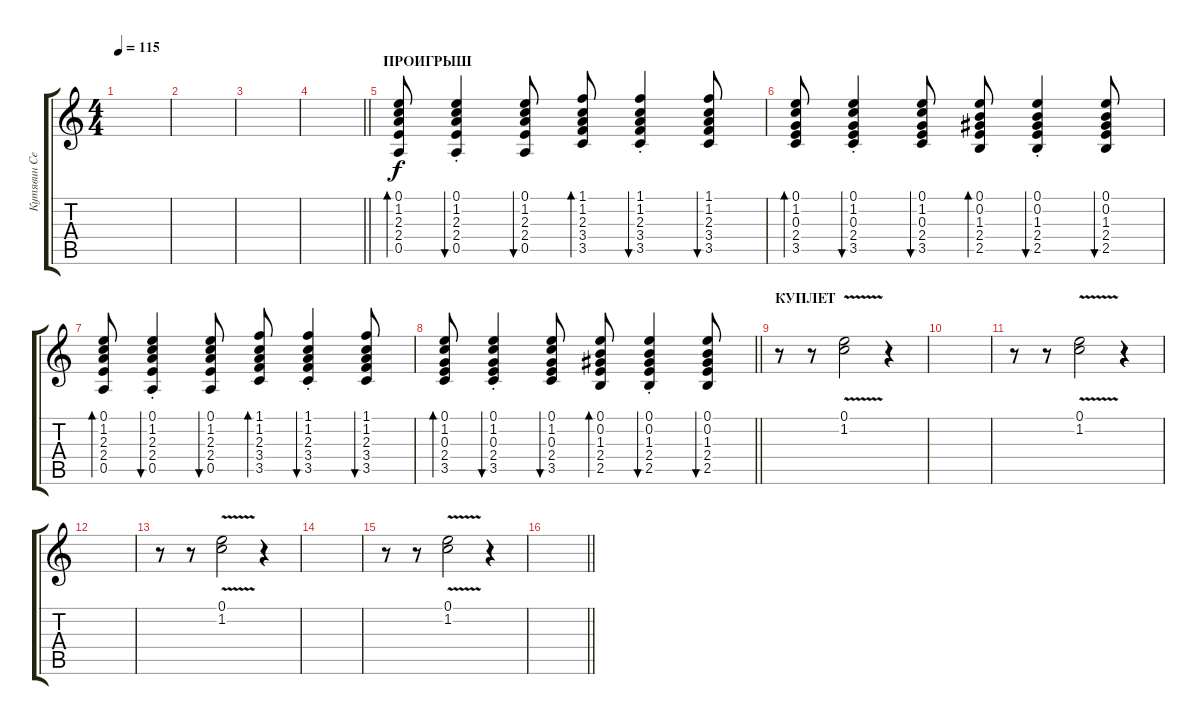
\track ("Кутявин Сергей" "Кутявин Се") {instrument acousticguitarsteel}
\staff {score tabs}
\tuning (E4 B3 G3 D3 A2 E2) {hide}
\ts (4 4)
\tempo 115
\clef g2
\ks c
|
|
|
\barLineRight lightlight
|
\section ("" "ПРОИГРЫШ")
(0.1 1.2 2.3 2.4 0.5).8{bd 60} (0.1{st} 1.2{st} 2.3{st} 2.4{st} 0.5{st}).4{bu 60} (0.1 1.2 2.3 2.4 0.5).8{bu 60} (1.1 1.2 2.3 3.4 3.5).8{bd 60} (1.1{st} 1.2{st} 2.3{st} 3.4{st} 3.5{st}).4{bu 60} (1.1 1.2 2.3 3.4 3.5).8{bu 60} |
(0.1 1.2 0.3 2.4 3.5).8{bd 60} (0.1{st} 1.2{st} 0.3{st} 2.4{st} 3.5{st}).4{bu 60} (0.1 1.2 0.3 2.4 3.5).8{bu 60} (0.1 0.2 1.3 2.4 2.5).8{bd 60} (0.1{st} 0.2{st} 1.3{st} 2.4{st} 2.5{st}).4{bu 60} (0.1 0.2 1.3 2.4 2.5).8{bu 60} |
(0.1 1.2 2.3 2.4 0.5).8{bd 60} (0.1{st} 1.2{st} 2.3{st} 2.4{st} 0.5{st}).4{bu 60} (0.1 1.2 2.3 2.4 0.5).8{bu 60} (1.1 1.2 2.3 3.4 3.5).8{bd 60} (1.1{st} 1.2{st} 2.3{st} 3.4{st} 3.5{st}).4{bu 60} (1.1 1.2 2.3 3.4 3.5).8{bu 60} |
\barLineRight lightlight
(0.1 1.2 0.3 2.4 3.5).8{bd 60} (0.1{st} 1.2{st} 0.3{st} 2.4{st} 3.5{st}).4{bu 60} (0.1 1.2 0.3 2.4 3.5).8{bu 60} (0.1 0.2 1.3 2.4 2.5).8{bd 60} (0.1{st} 0.2{st} 1.3{st} 2.4{st} 2.5{st}).4{bu 60} (0.1 0.2 1.3 2.4 2.5).8{bu 60} |
\section ("" "КУПЛЕТ")
r.8 r.8 (0.1{v} 1.2{v}).2 r.4 |
|
r.8 r.8 (0.1{v} 1.2{v}).2 r.4 |
|
r.8 r.8 (0.1{v} 1.2{v}).2 r.4 |
|
r.8 r.8 (0.1{v} 1.2{v}).2 r.4 |
\barLineRight lightlight
